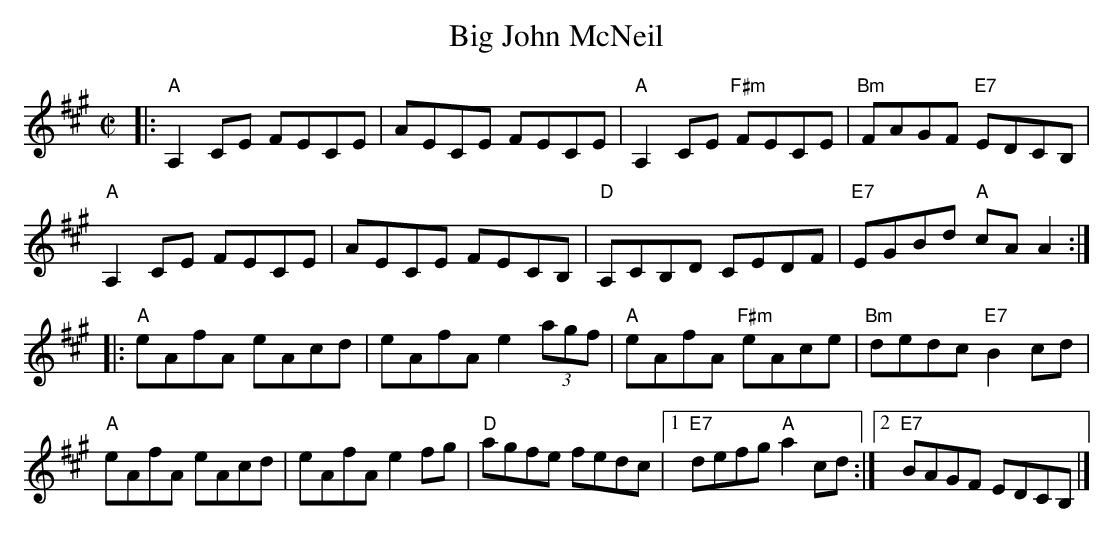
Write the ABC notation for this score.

X:1
T:Big John McNeil
M:C|
L:1/8
K:Amaj
|:"A"A,2CE FECE|AECE FECE|"A"A,2CE "F#m"FECE|"Bm"FAGF "E7"EDCB,|
"A"A,2CE FECE|AECE FECB,|"D"A,CB,D CEDF|"E7"EGBd "A"cAA2:|
|:"A"eAfA eAcd|eAfA e2 (3agf|"A"eAfA "F#m"eAce|"Bm"dedc "E7"B2cd|
"A"eAfA eAcd|eAfA e2fg|"D"agfe fedc|1"E7"defg "A"a2cd:|2"E7"BAGF EDCB,|]
